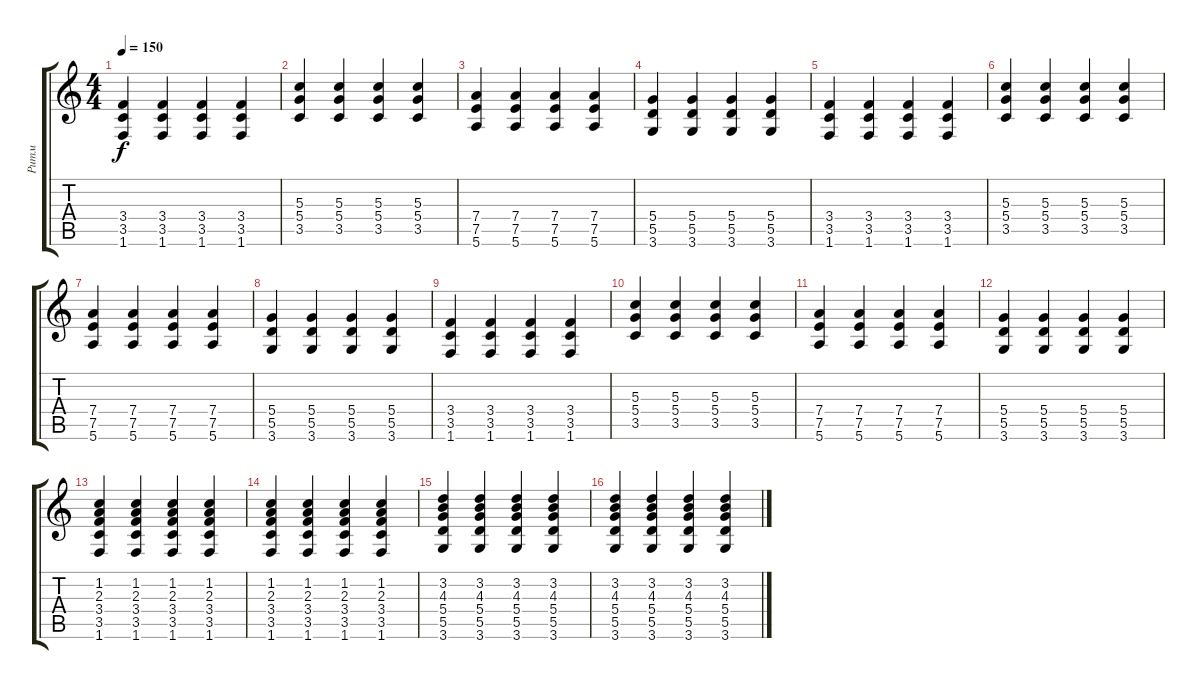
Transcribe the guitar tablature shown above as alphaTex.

\track ("Ритм" "Ритм") {instrument overdrivenguitar}
\staff {score tabs}
\tuning (E4 B3 G3 D3 A2 E2) {hide}
\ts (4 4)
\tempo 150
\clef g2
\ks c
(3.4 3.5 1.6).4{dy f} (3.4 3.5 1.6).4 (3.4 3.5 1.6).4 (3.4 3.5 1.6).4 |
(5.3 5.4 3.5).4 (5.3 5.4 3.5).4 (5.3 5.4 3.5).4 (5.3 5.4 3.5).4 |
(7.4 7.5 5.6).4 (7.4 7.5 5.6).4 (7.4 7.5 5.6).4 (7.4 7.5 5.6).4 |
(5.4 5.5 3.6).4 (5.4 5.5 3.6).4 (5.4 5.5 3.6).4 (5.4 5.5 3.6).4 |
(3.4 3.5 1.6).4 (3.4 3.5 1.6).4 (3.4 3.5 1.6).4 (3.4 3.5 1.6).4 |
(5.3 5.4 3.5).4 (5.3 5.4 3.5).4 (5.3 5.4 3.5).4 (5.3 5.4 3.5).4 |
(7.4 7.5 5.6).4 (7.4 7.5 5.6).4 (7.4 7.5 5.6).4 (7.4 7.5 5.6).4 |
(5.4 5.5 3.6).4 (5.4 5.5 3.6).4 (5.4 5.5 3.6).4 (5.4 5.5 3.6).4 |
(3.4 3.5 1.6).4 (3.4 3.5 1.6).4 (3.4 3.5 1.6).4 (3.4 3.5 1.6).4 |
(5.3 5.4 3.5).4 (5.3 5.4 3.5).4 (5.3 5.4 3.5).4 (5.3 5.4 3.5).4 |
(7.4 7.5 5.6).4 (7.4 7.5 5.6).4 (7.4 7.5 5.6).4 (7.4 7.5 5.6).4 |
(5.4 5.5 3.6).4 (5.4 5.5 3.6).4 (5.4 5.5 3.6).4 (5.4 5.5 3.6).4 |
(1.2 2.3 3.4 3.5 1.6).4 (1.2 2.3 3.4 3.5 1.6).4 (1.2 2.3 3.4 3.5 1.6).4 (1.2 2.3 3.4 3.5 1.6).4 |
(1.2 2.3 3.4 3.5 1.6).4 (1.2 2.3 3.4 3.5 1.6).4 (1.2 2.3 3.4 3.5 1.6).4 (1.2 2.3 3.4 3.5 1.6).4 |
(3.2 4.3 5.4 5.5 3.6).4 (3.2 4.3 5.4 5.5 3.6).4 (3.2 4.3 5.4 5.5 3.6).4 (3.2 4.3 5.4 5.5 3.6).4 |
(3.2 4.3 5.4 5.5 3.6).4 (3.2 4.3 5.4 5.5 3.6).4 (3.2 4.3 5.4 5.5 3.6).4 (3.2 4.3 5.4 5.5 3.6).4
